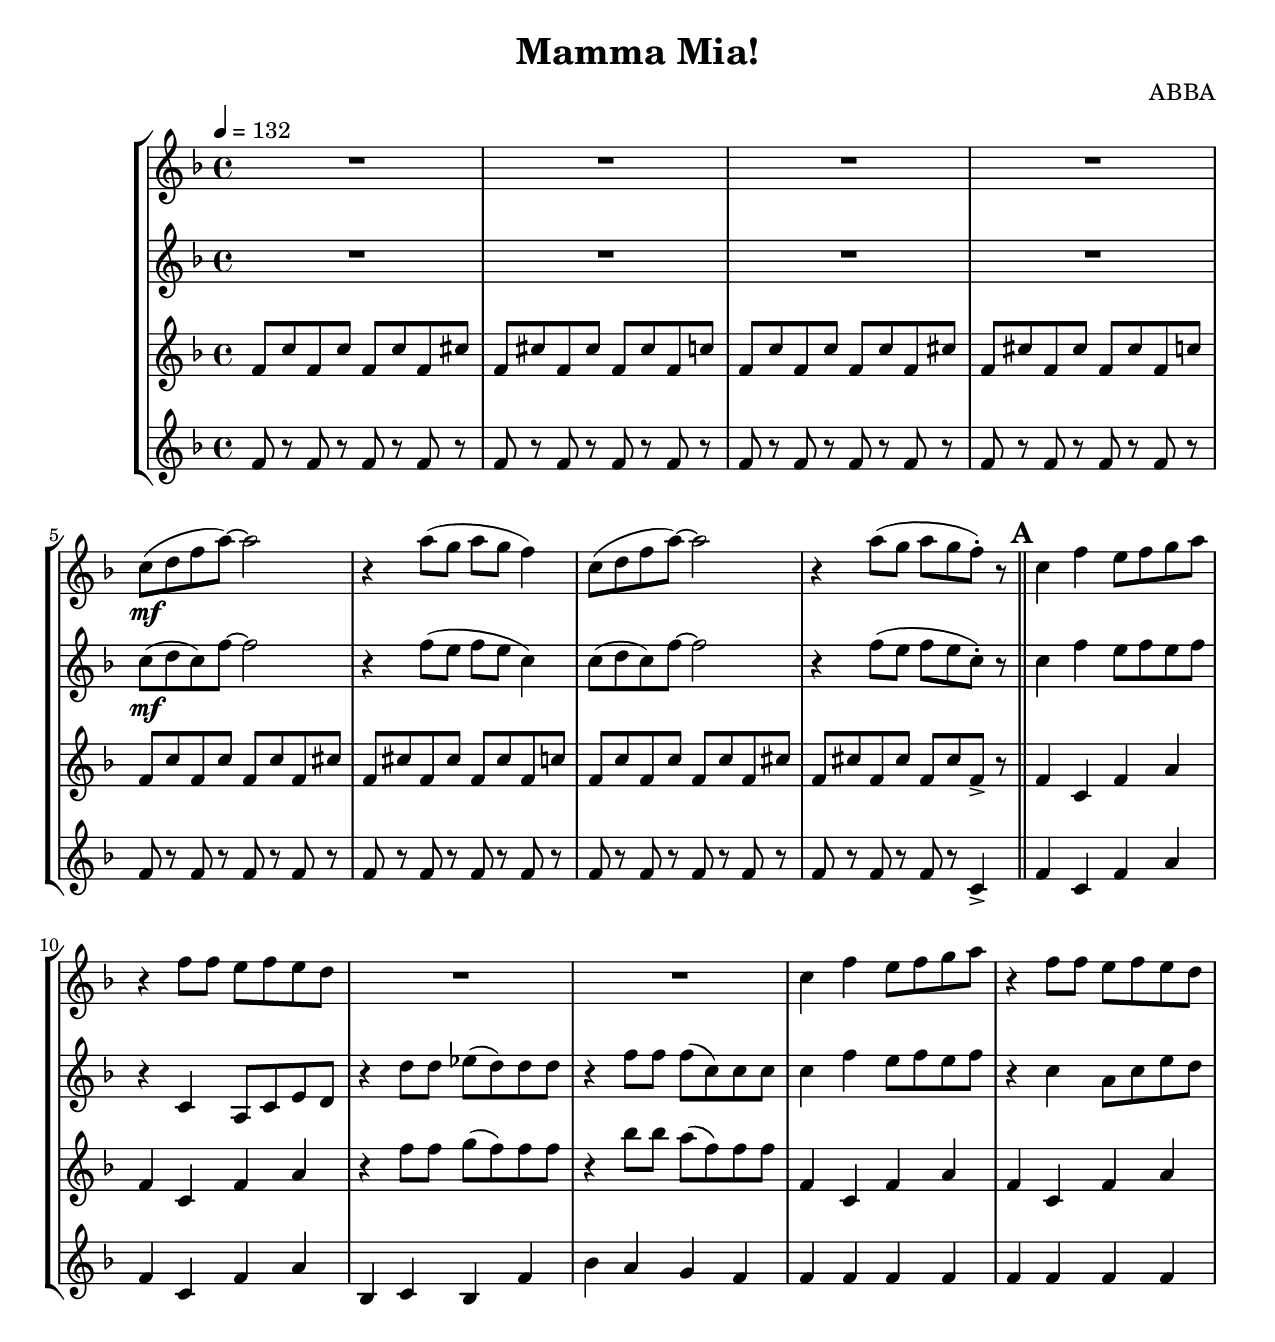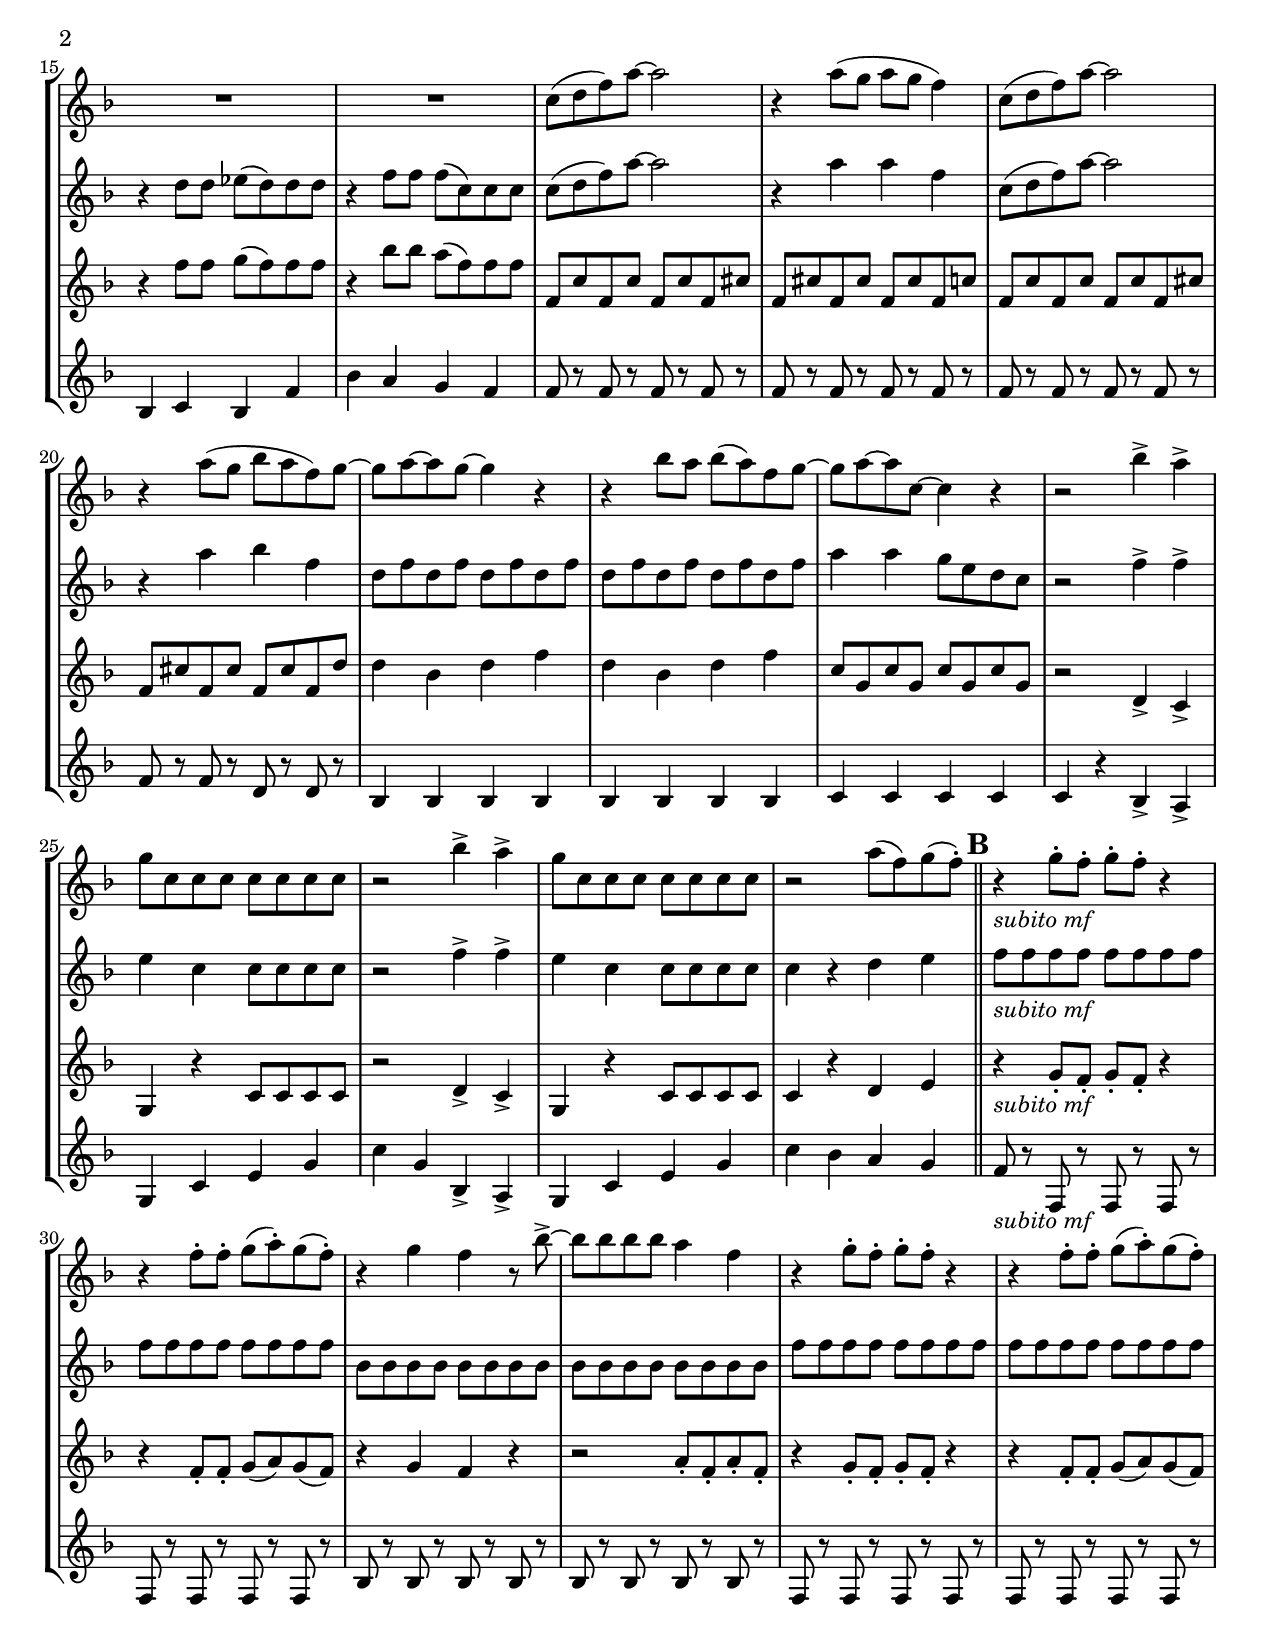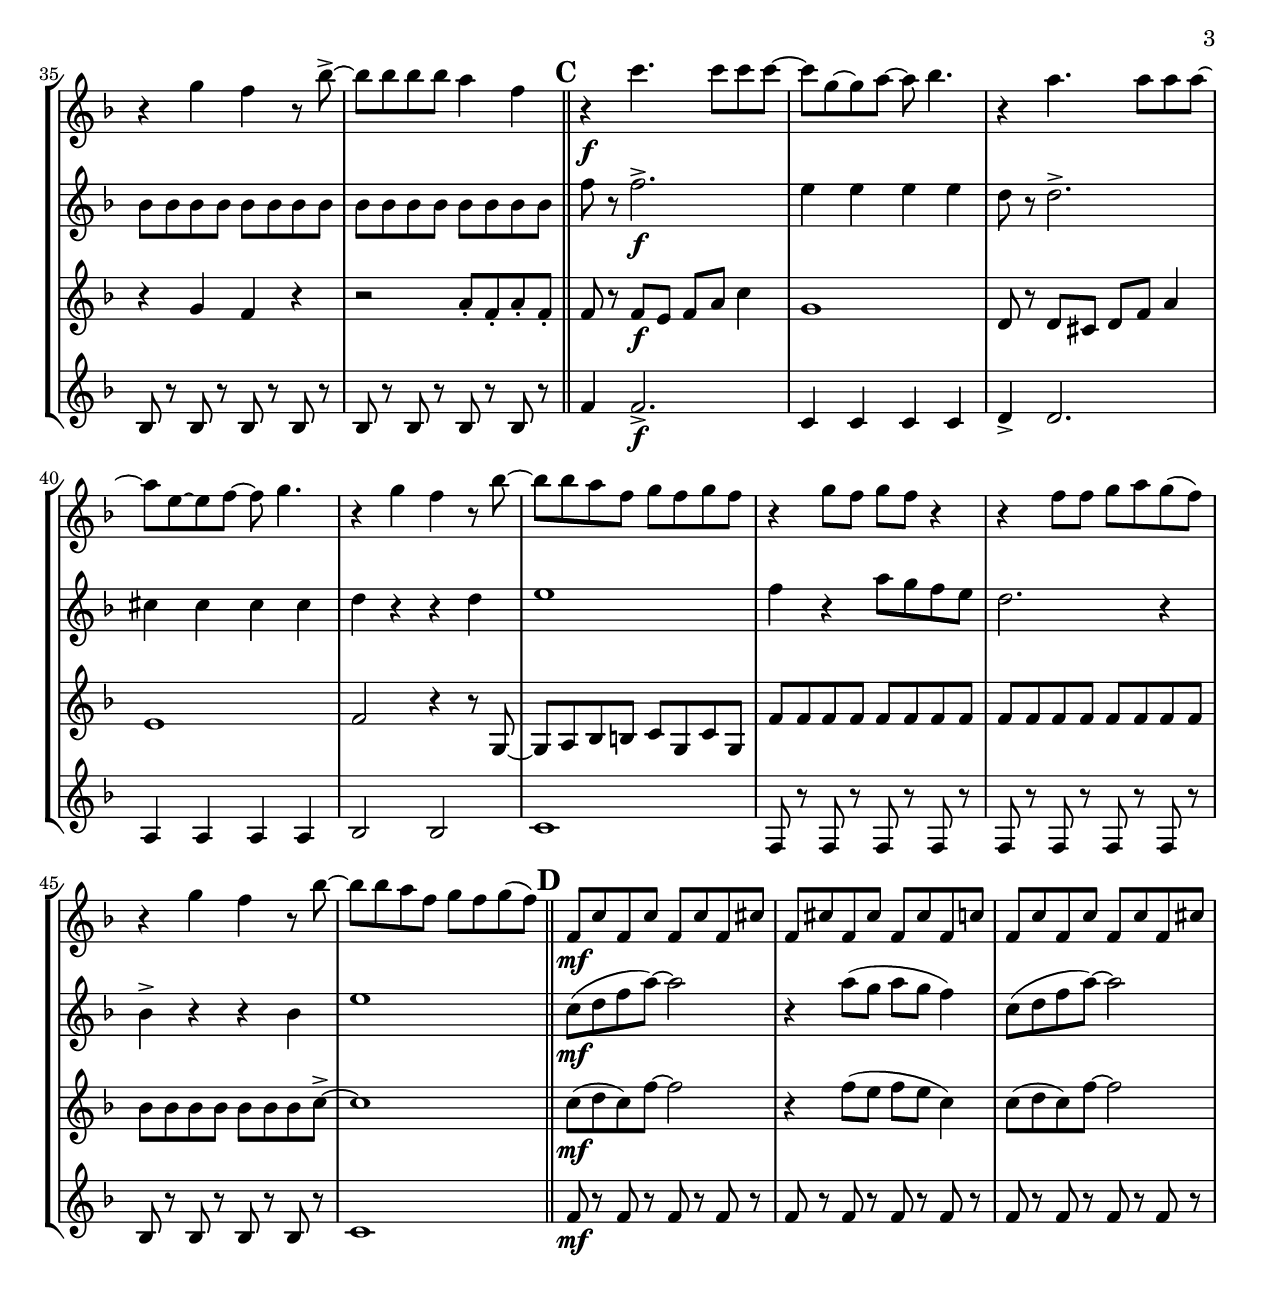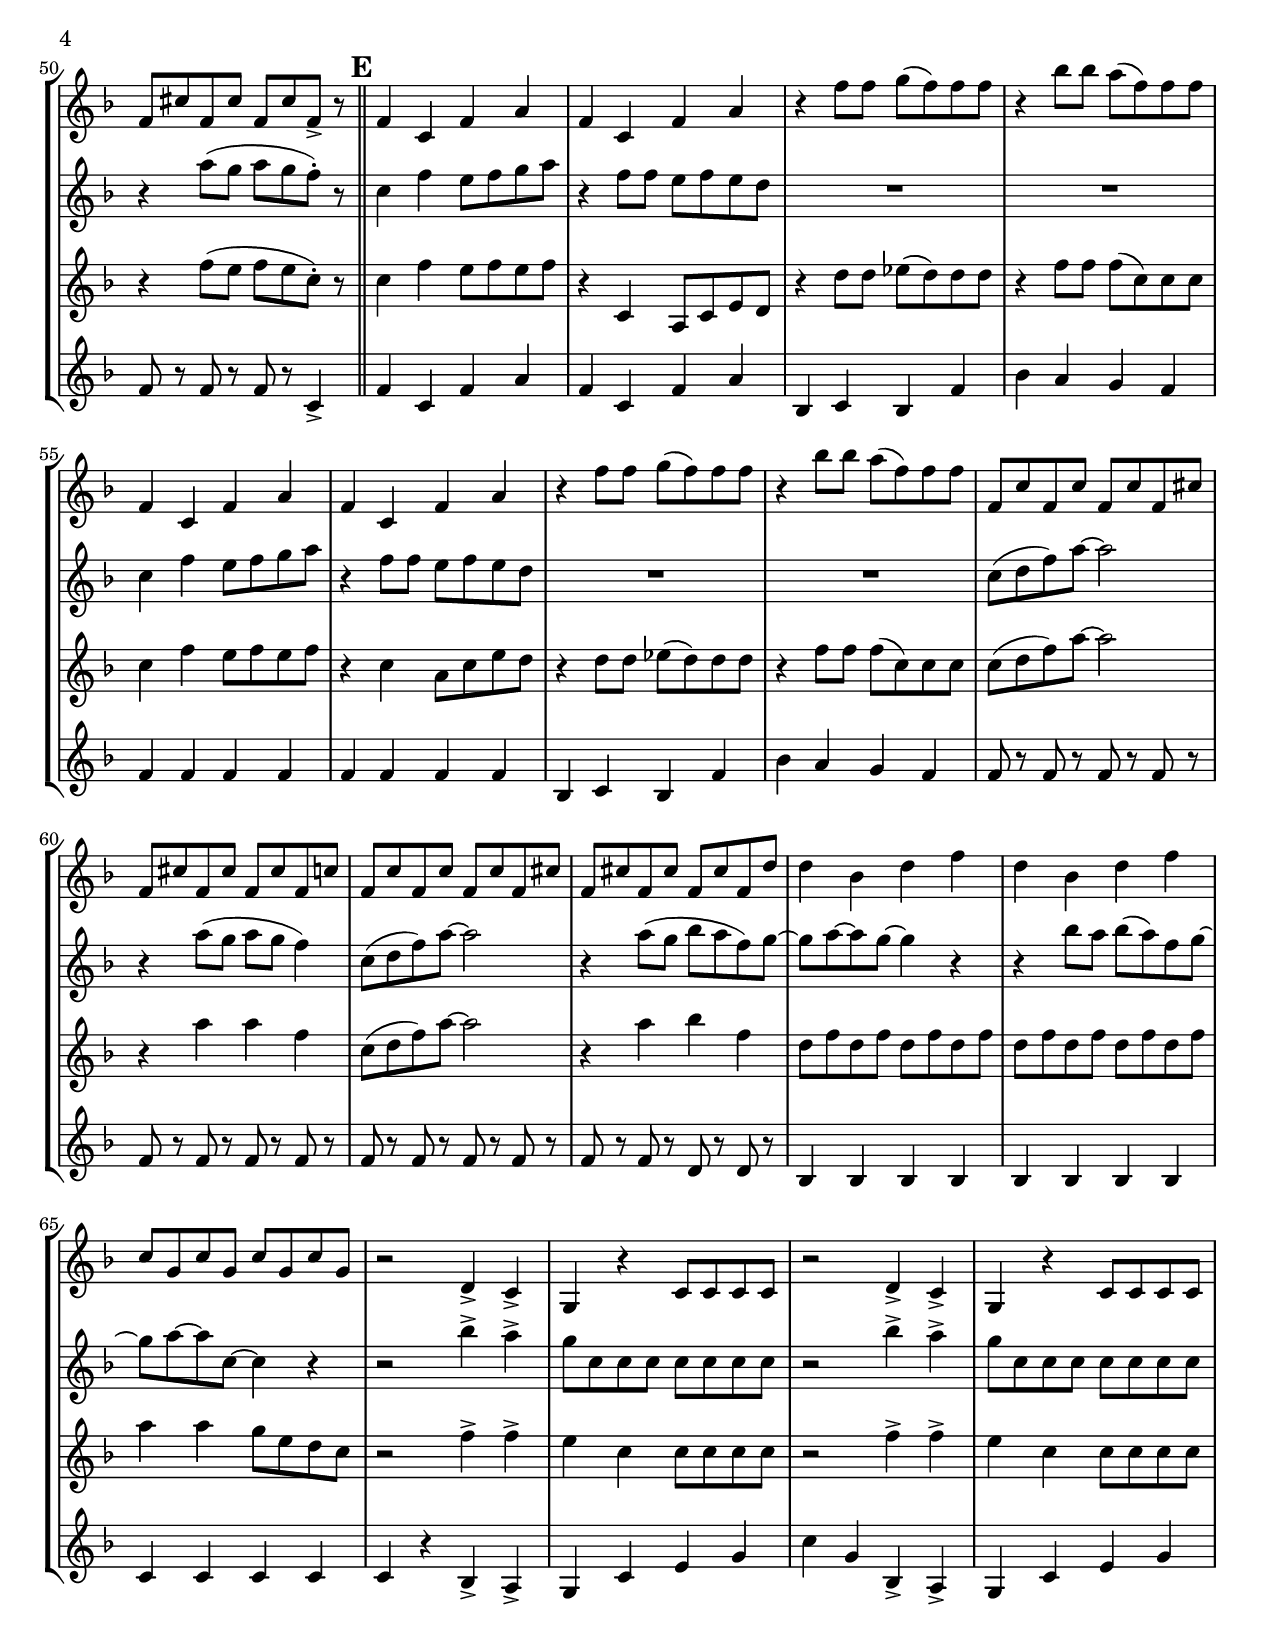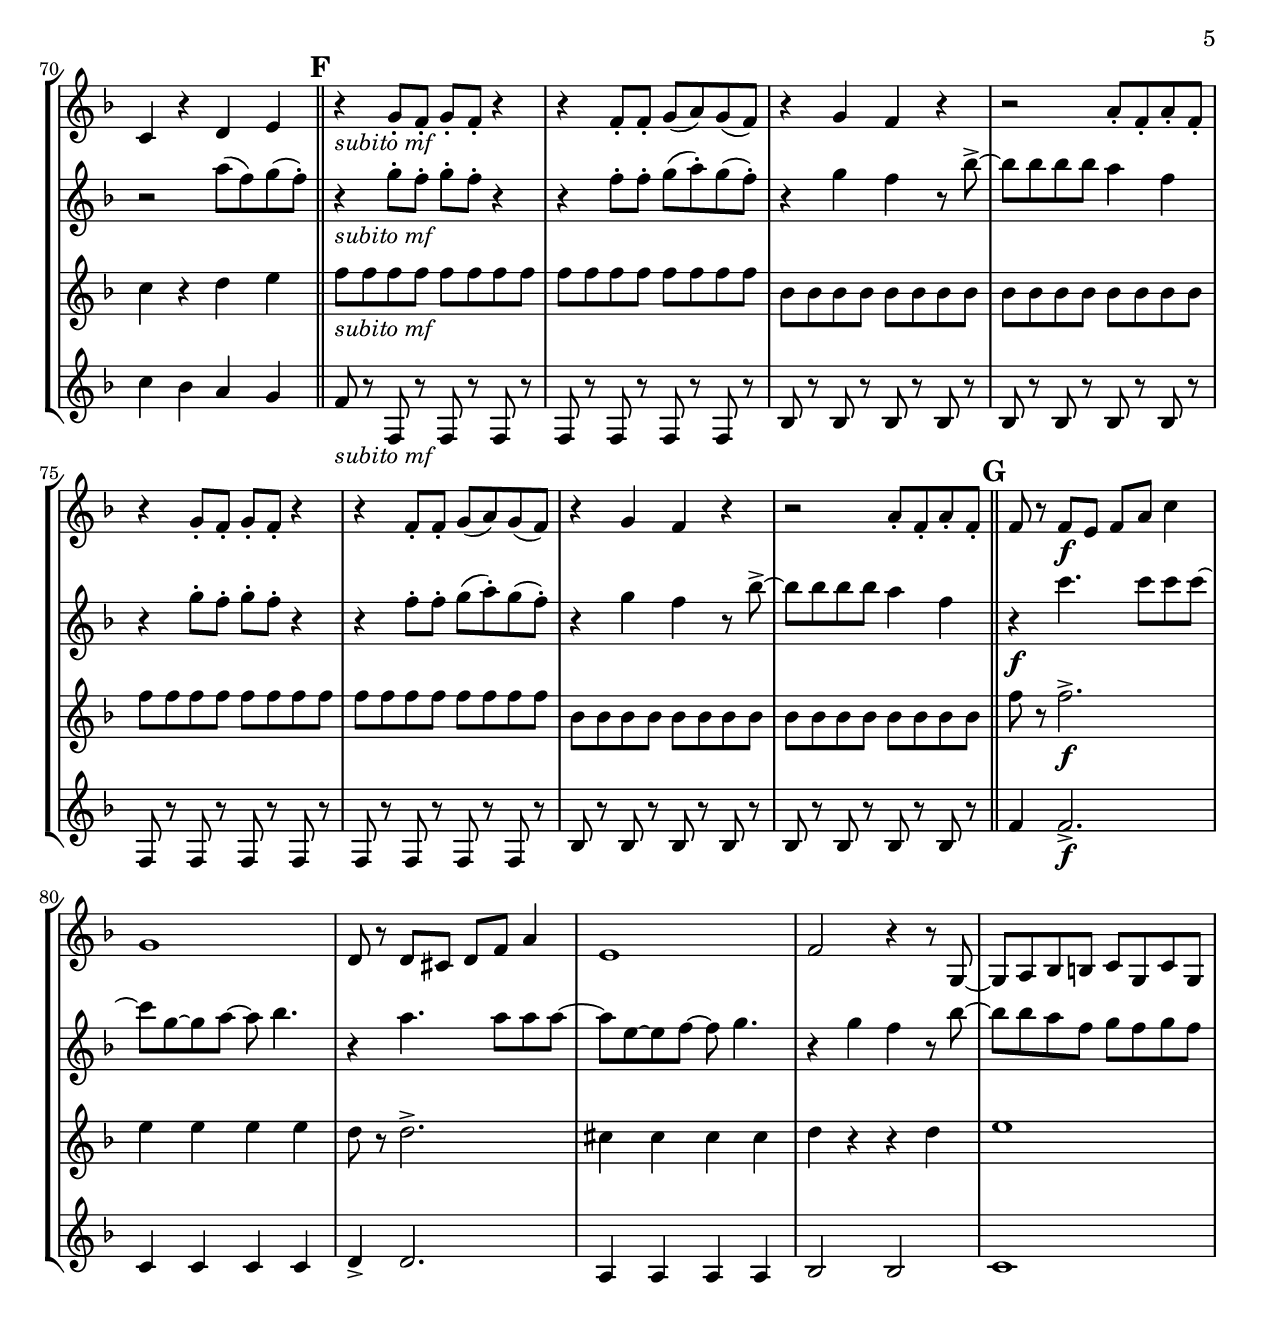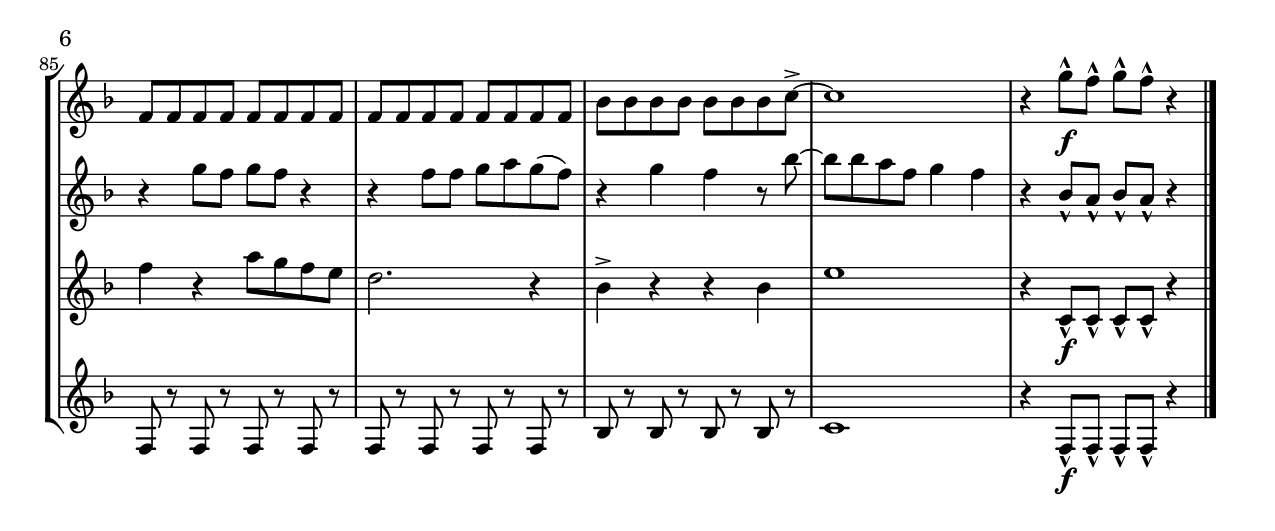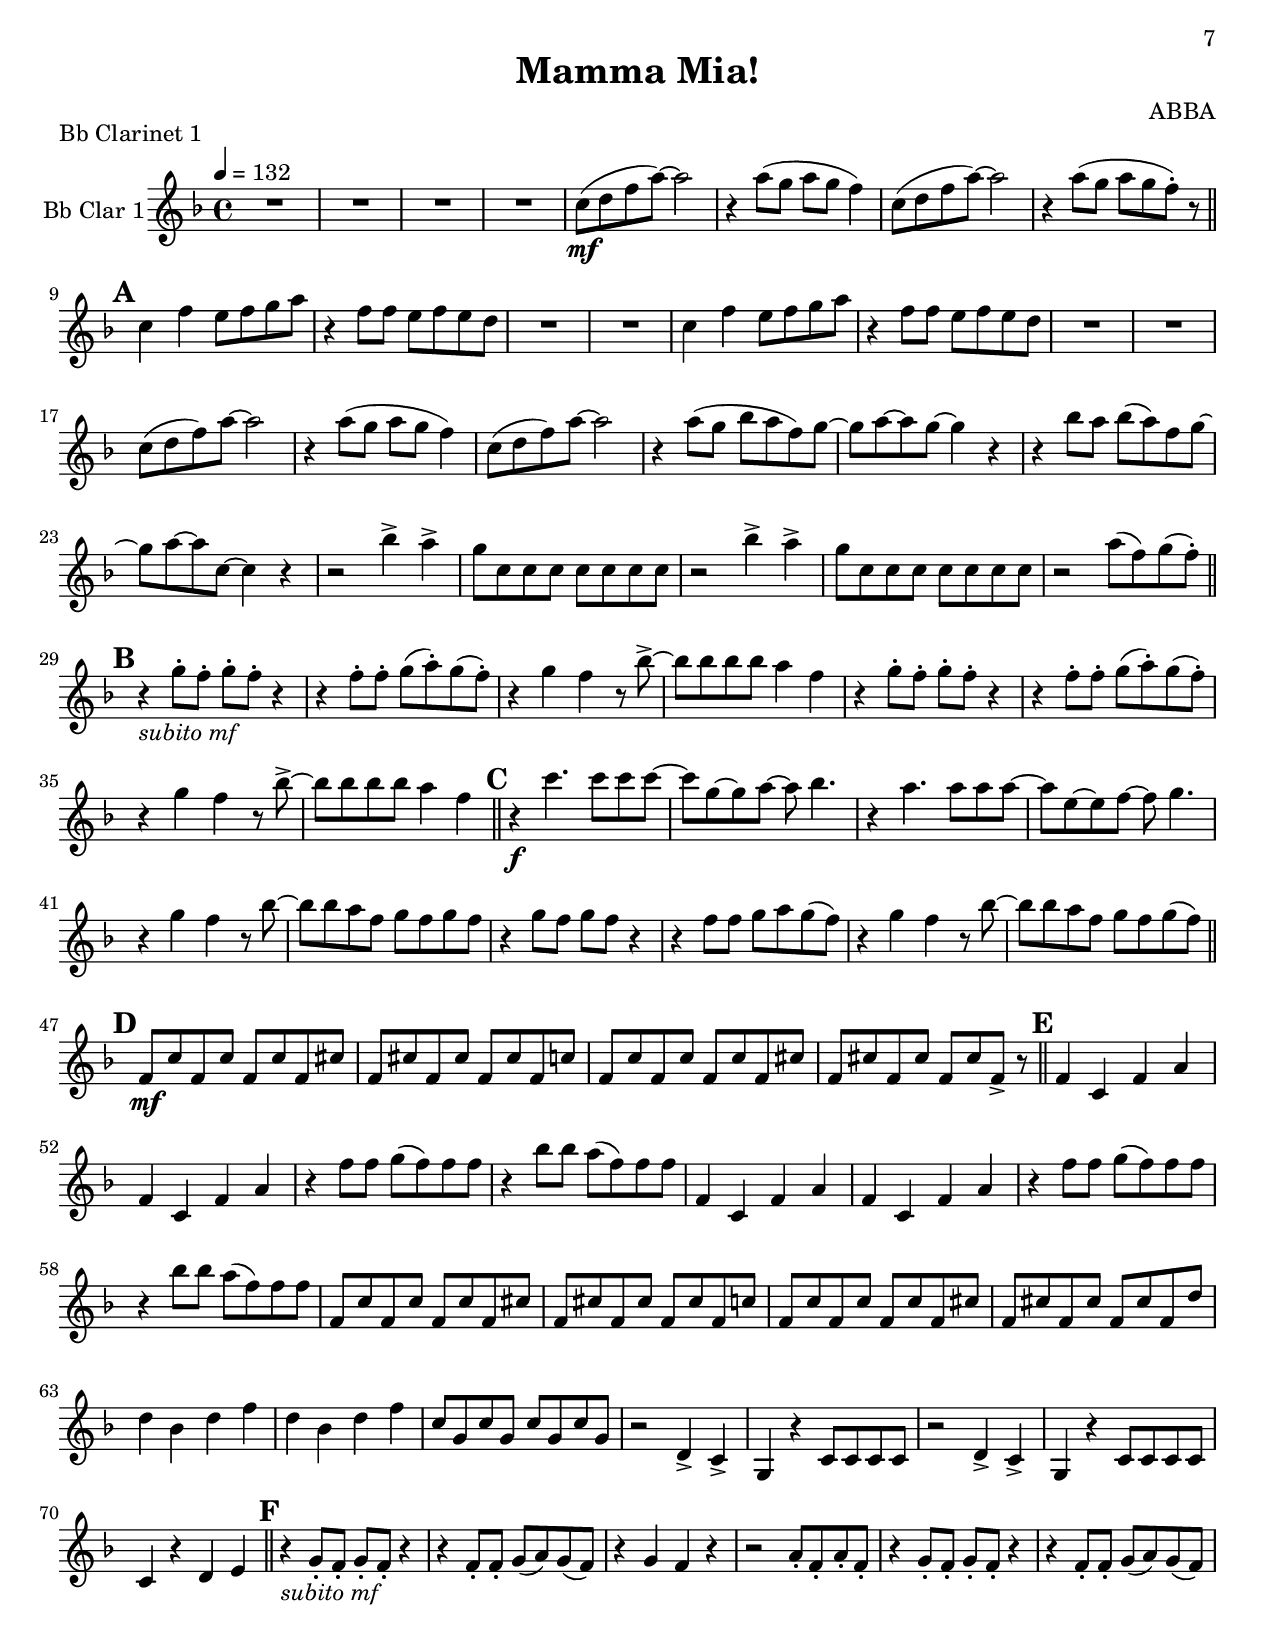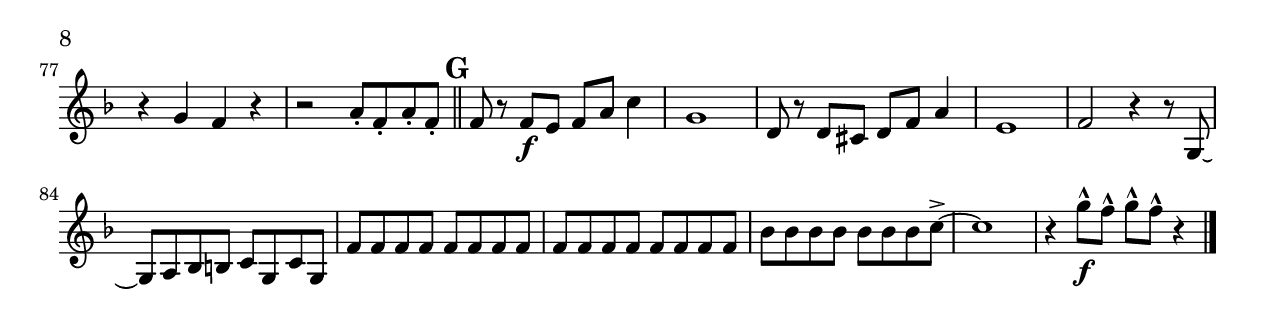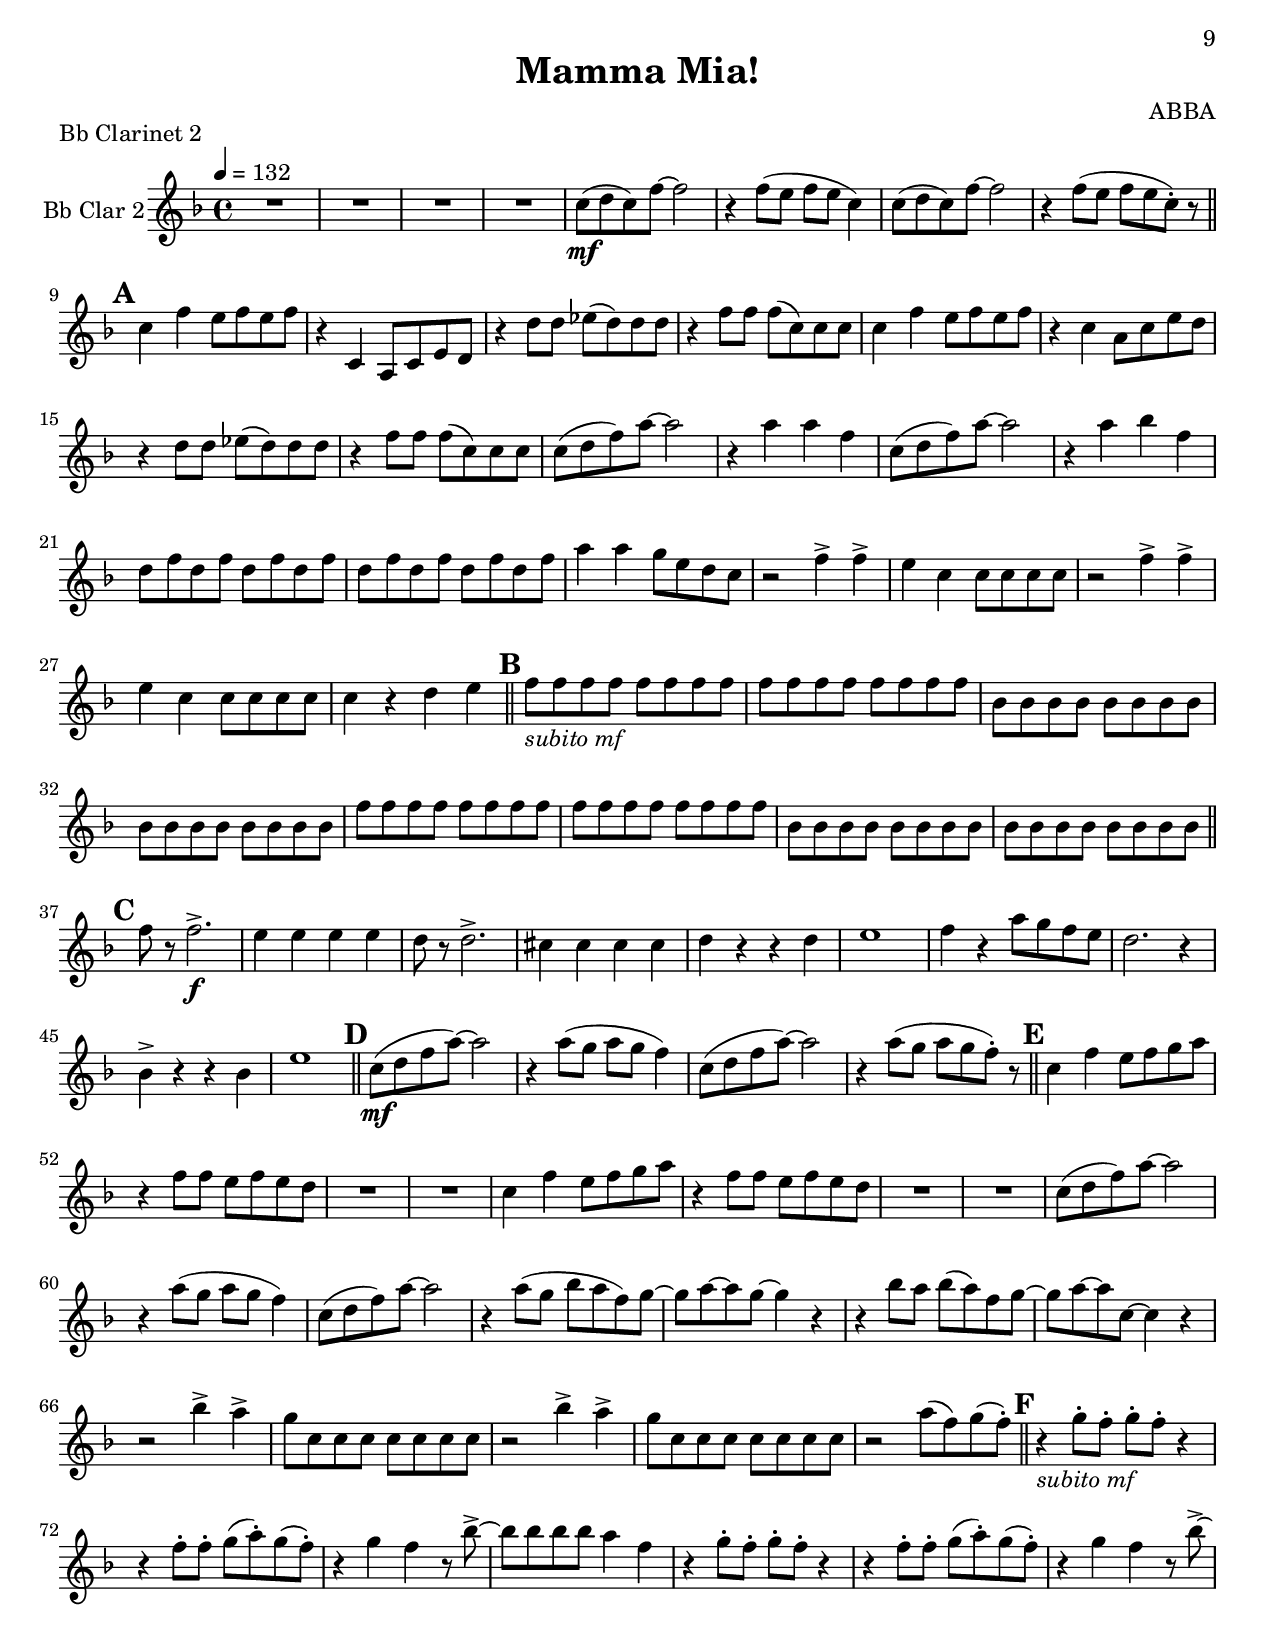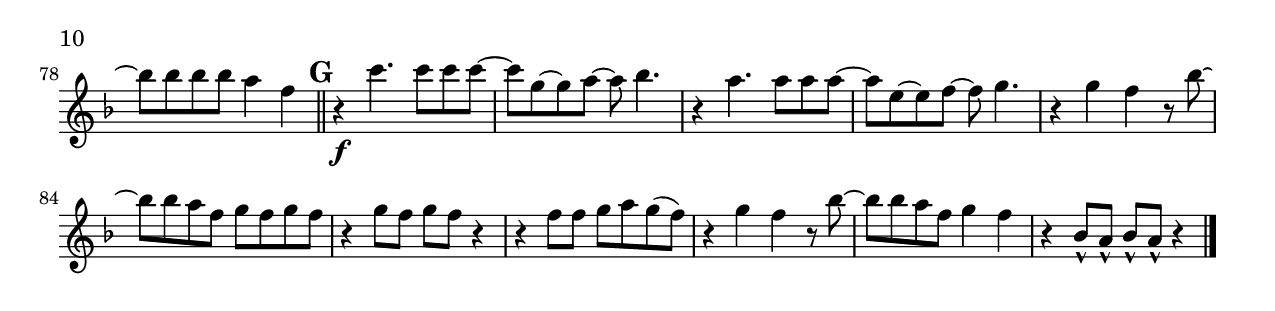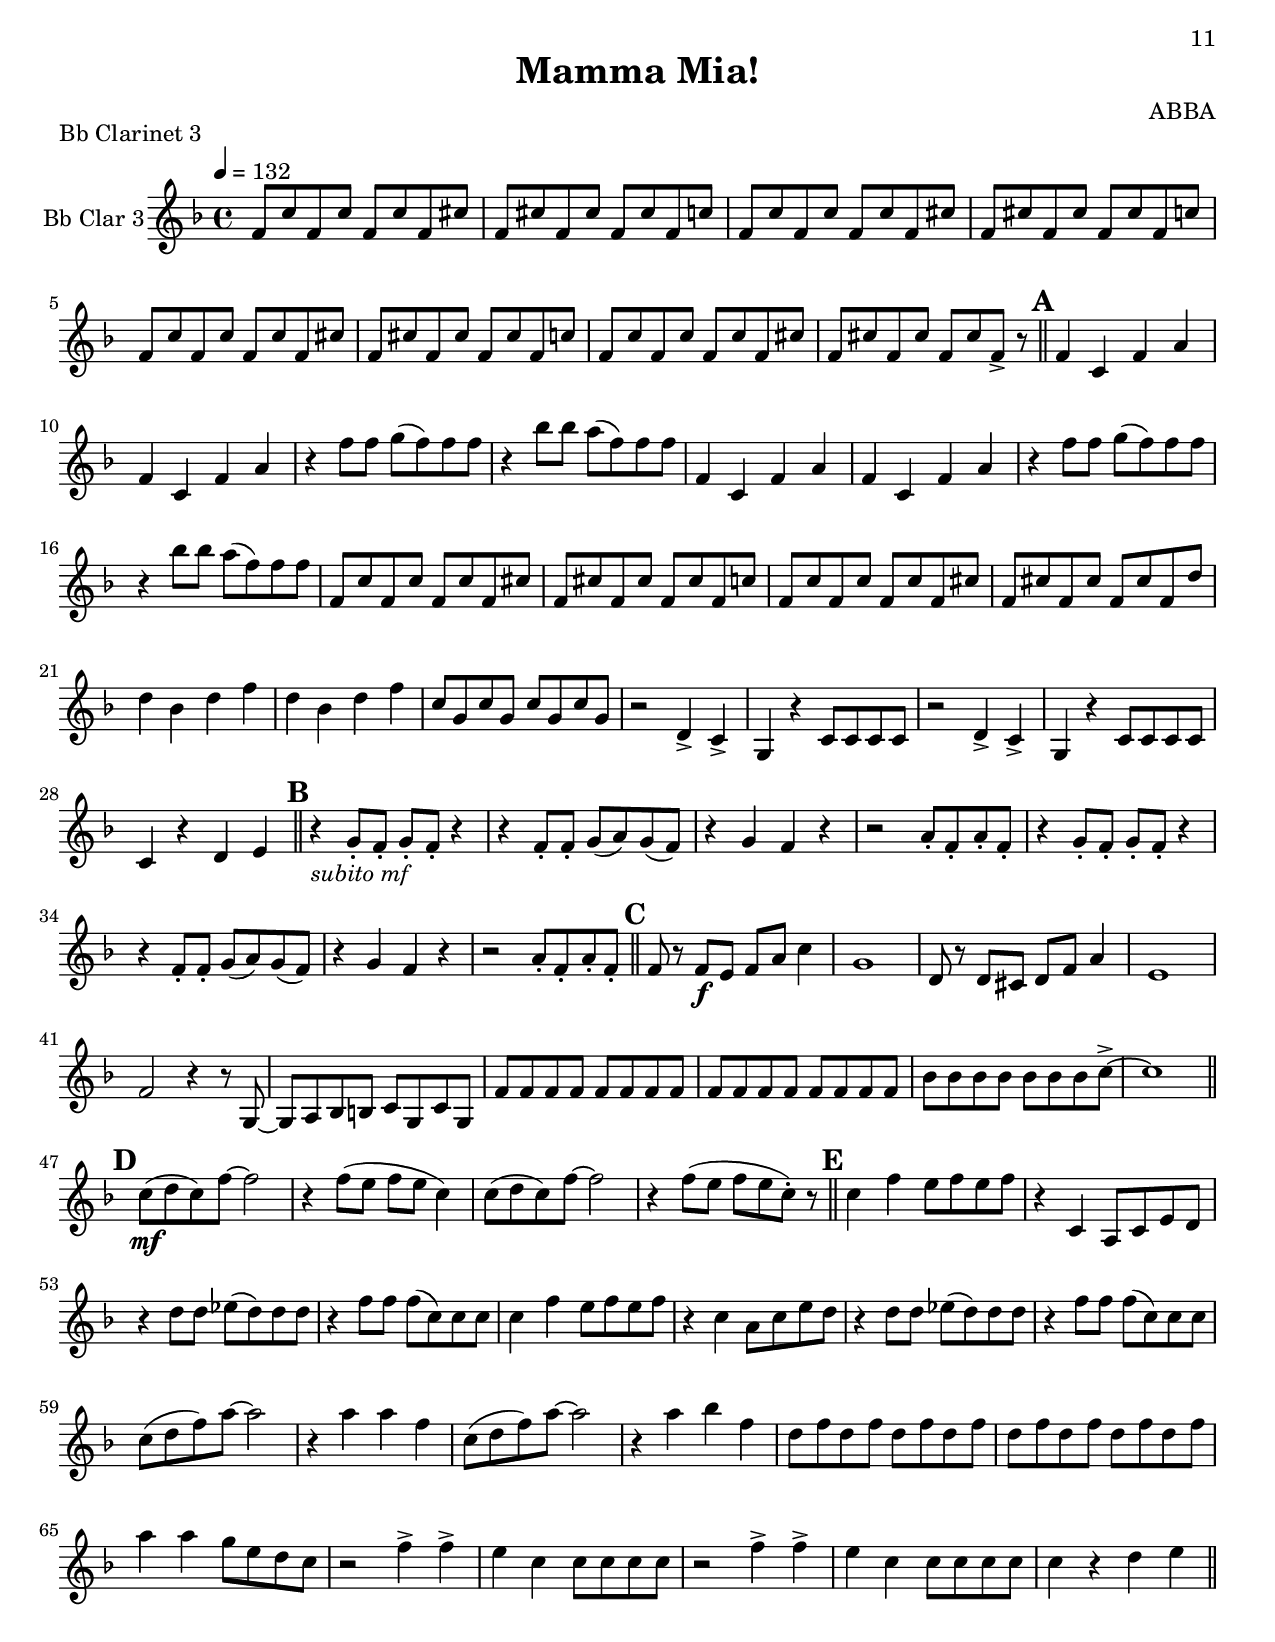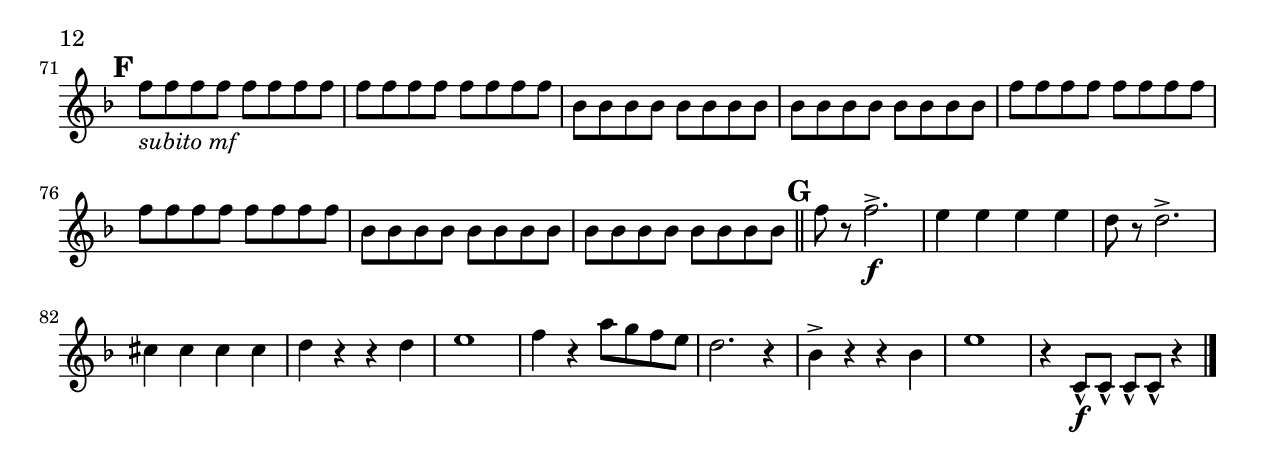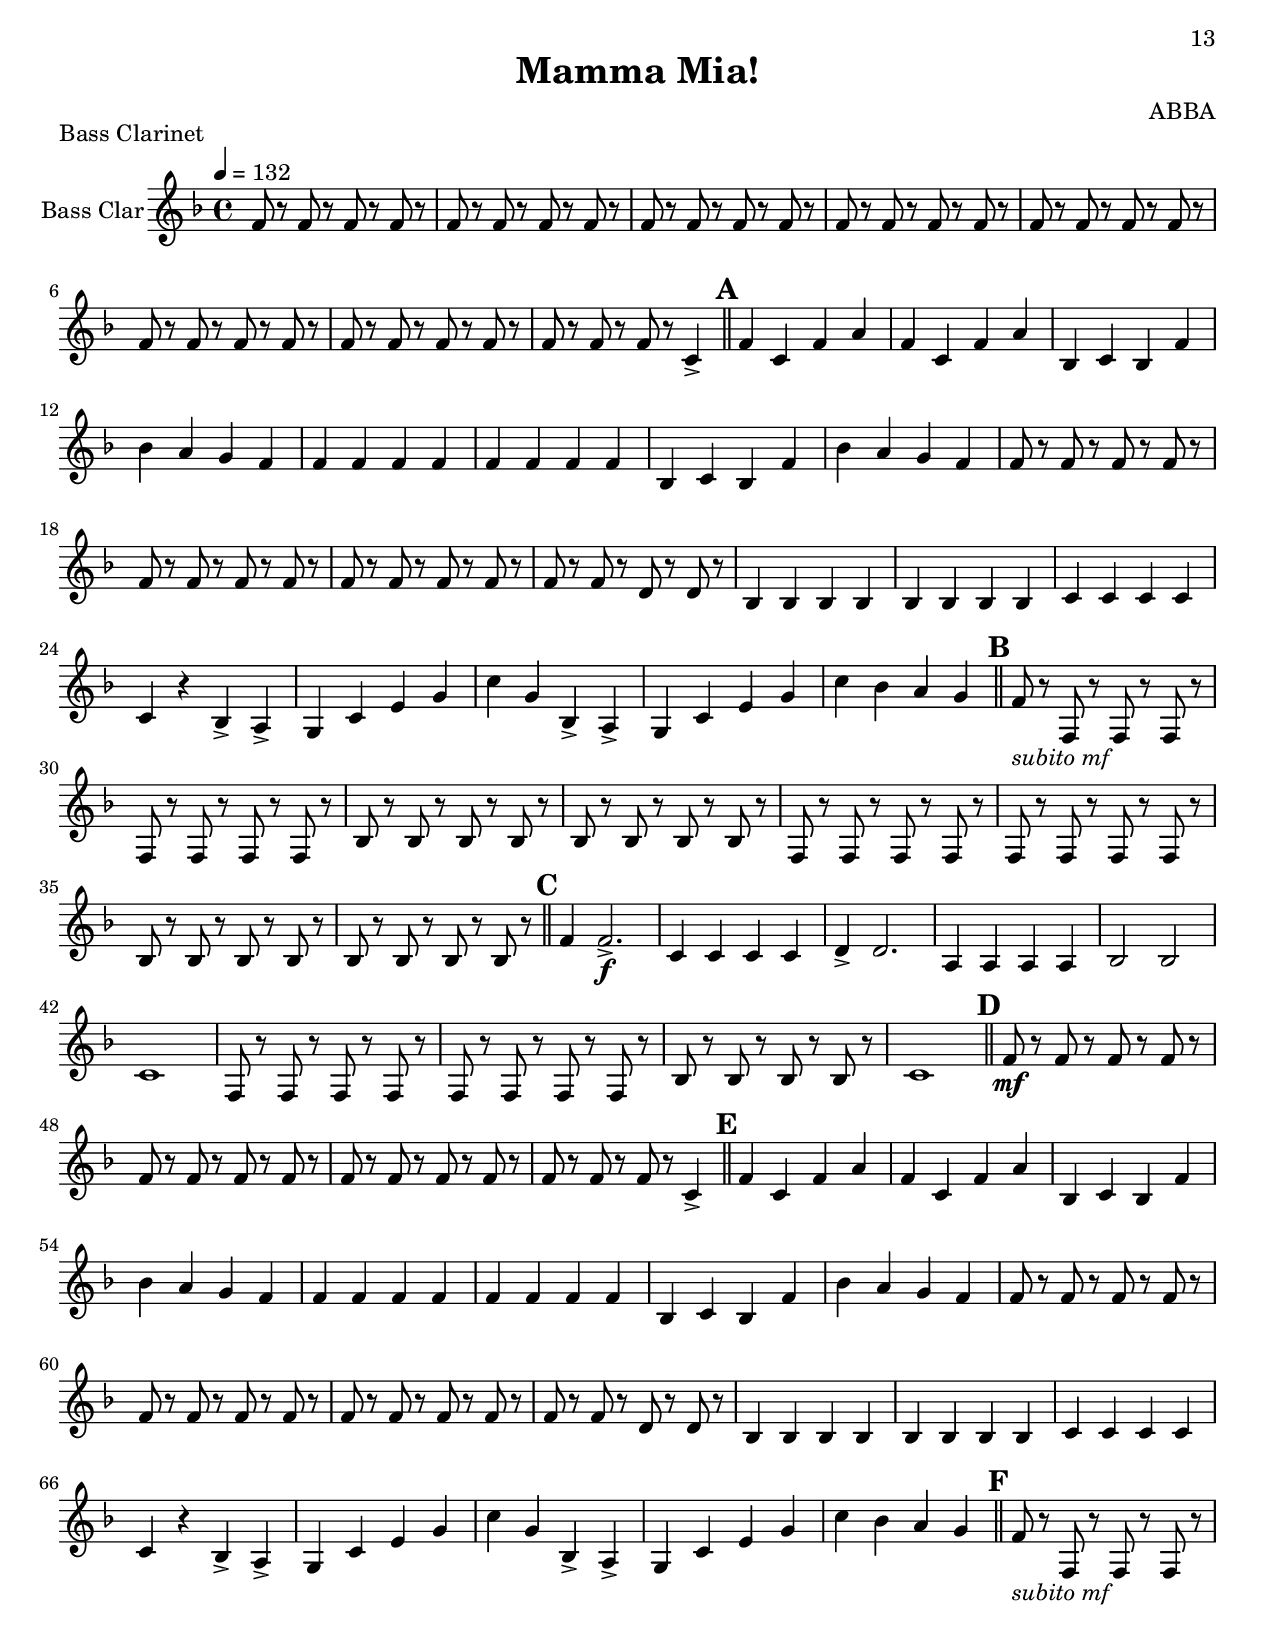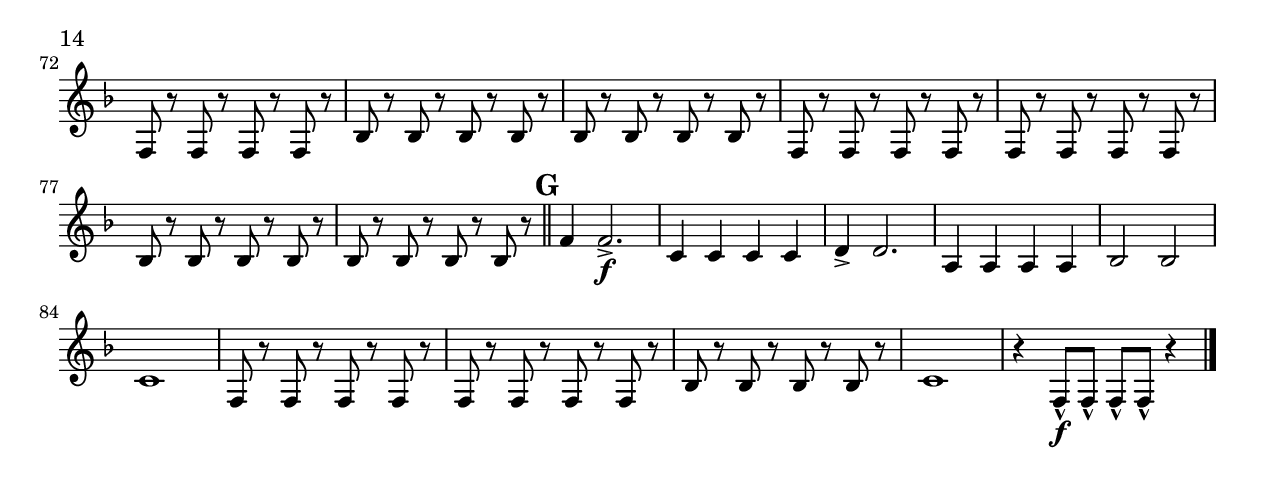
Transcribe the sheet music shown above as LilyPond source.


\version "2.16.0"
\include "english.ly"

\paper {
    #(set-paper-size "letter")
    ragged-last-bottom = ##t
}

common = {
    \time 4/4
    \key f \major
    \tempo 4 = 132
    \set Score.markFormatter = #format-mark-box-letters
}

cresc = \markup { \italic "cresc." }
dim   = \markup { \italic "dim." }
rit   = \markup { \italic "rit." }
submf = \markup { \italic "subito mf" }

clar_i = \relative c'' {
    \common
    R1 |
    R1 |
    R1 |
    R1 |
    c8(\mf d f a)~a2 |
    r4  a8( g a g f4) |
    c8( d f a)~a2 |
    r4  a8( g a g f8)-. r8 |

    \bar "||" \mark \default
    c4 f e8 f g a |
    r4 f8 f e f e d |
    R1 |
    R1 |
    c4 f e8 f g a |
    r4 f8 f e f e d |
    R1 |
    R1 |

    c8( d f) a~a2 |
    r4  a8( g a g f4) |
    c8( d f) a~a2 |
    r4  a8( g bf a f8) g8~ |
    g8 a~a g~g4 r4 |
    r4 bf8 a bf( a) f g~ |
    g8 a~a c,~c4 r4 |
    r2 bf'4-> a-> |
    g8 c, c c c c c c |
    r2 bf'4-> a-> |
    g8 c, c c c c c c |
    r2 a'8( f) g( f)-. |

    % Chorus 1.

    \bar "||" \mark \default
    r4_\submf g8-. f-. g-. f-. r4 |
    r4 f8-. f-. g( a)-. g( f)-. |
    r4 g4 f4 r8 bf8~-> |
    bf8 bf bf bf a4 f4 |
    r4 g8-. f-. g-. f-. r4 |
    r4 f8-. f-. g( a)-. g( f)-. |
    r4 g4 f4 r8 bf8~-> |
    bf8 bf bf bf a4 f4 |

    \bar "||" \mark \default
    r4\f c'4. c8 c c~ |
    c8 g~g a~a bf4. |
    r4 a4. a8 a a~ |
    a8 e~e f~f g4. |
    r4 g4  f4 r8 bf8~ |
    bf8 bf8 a f g f g f |
    r4  g8 f g f r4 |
    r4 f8 f g a g( f) |
    r4 g4 f4 r8 bf8~ |
    bf8 bf8 a f g f g( f) |
    
    \bar "||" \mark \default
    f,8\mf c' f, c' f, c' f, cs' |
    f,8 cs' f, cs' f, cs' f, c' |
    f,8 c' f, c' f, c' f, cs' |
    f,8 cs' f, cs' f, cs' f,-> r8 |

    % Second verse

    \bar "||" \mark \default
    f4 c f a |
    f4 c f a |
    r4 f'8 f g( f) f f |
    r4 bf8 bf a( f) f f |
    f,4 c f a |
    f4 c f a |
    r4 f'8 f g( f) f f |
    r4 bf8 bf a( f) f f |

    f,8 c' f, c' f, c' f, cs' |
    f,8 cs' f, cs' f, cs' f, c' |
    f,8 c' f, c' f, c' f, cs' |
    f,8 cs' f, cs' f, cs' f, d' |

    d4 bf d f |
    d4 bf d f |
    c8 g c g c g c g |
    r2 d4-> c-> |
    g4 r4 c8 c c c |
    r2 d4-> c-> |
    g4 r4 c8 c c c |
    c4 r4 d e |

    % Chorus 2

    \bar "||" \mark \default
    r4_\submf g8-. f-. g-. f-. r4 |
    r4 f8-. f-. g( a) g( f) |
    r4 g4 f4 r4 |
    r2 a8-. f-. a-. f-. |
    r4 g8-. f-. g-. f-. r4 |
    r4 f8-. f-. g( a) g( f) |
    r4 g4 f4 r4 |
    r2 a8-. f-. a-. f-. |

    \bar "||" \mark \default
    f8 r8 f\f e f a c4 |
    g1 |
    d8 r8 d cs d f a4 |
    e1 |
    f2 r4 r8 g,8~  |
    g8 a bf b c g c g |
    f'8 f f f f f f f |
    f8 f f f f f f f |
    bf8 bf bf bf bf bf bf c->~ |
    c1 |

    r4 g'8-^\f f-^ g-^ f-^ r4 
    
    \bar "|."
}


clar_ii = \relative c'' {
    \common
    R1 |
    R1 |
    R1 |
    R1 |
    c8(\mf d c) f~f2 |
    r4 f8( e f e c4) |
    c8( d c) f~f2 |
    r4 f8( e f e c8)-. r8 |

    % Verse

    \bar "||" \mark \default
    c4 f e8 f e f |
    r4 c,4 a8 c e d |
    r4 d'8 d ef( d) d d |
    r4 f8 f f( c) c c |
    c4 f e8 f e f |
    r4 c4 a8 c e d |
    r4 d8 d ef( d) d d |
    r4 f8 f f( c) c c |

    c8( d f) a~a2 |
    r4  a4 a f4 |
    c8( d f) a~a2 |
    r4  a4 bf f |

    d8 f d f d f d f |
    d8 f d f d f d f |
    a4 a g8 e d c |
    r2 f4-> f4-> |
    e4 c4 c8 c c c |
    r2 f4-> f4-> |
    e4 c4 c8 c c c |
    c4 r d e |

    % Chorus 1

    \bar "||" \mark \default
    f8_\submf f f f f f f f |
    f8 f f f f f f f |
    bf,8 bf bf bf bf bf bf bf |
    bf8 bf bf bf bf bf bf bf |
    f'8 f f f f f f f |
    f8 f f f f f f f |
    bf,8 bf bf bf bf bf bf bf |
    bf8 bf bf bf bf bf bf bf |

    \bar "||" \mark \default
    f'8 r8 f2.->\f |
    e4 e e e |
    d8 r8 d2.-> |
    cs4 cs cs cs |
    d4 r4 r4 d4 |
    e1 |
    f4 r4 a8 g f e |
    d2. r4 |
    bf4-> r4 r4 bf4 |
    e1 |

    \bar "||" \mark \default
    c8(\mf d f a)~a2 |
    r4  a8( g a g f4) |
    c8( d f a)~a2 |
    r4  a8( g a g f8)-. r8 |

    \bar "||" \mark \default
    c4 f e8 f g a |
    r4 f8 f e f e d |
    R1 |
    R1 |
    c4 f e8 f g a |
    r4 f8 f e f e d |
    R1 |
    R1 |

    c8( d f) a~a2 |
    r4  a8( g a g f4) |
    c8( d f) a~a2 |
    r4  a8( g bf a f8) g8~ |
    g8 a~a g~g4 r4 |
    r4 bf8 a bf( a) f g~ |
    g8 a~a c,~c4 r4 |
    r2 bf'4-> a-> |
    g8 c, c c c c c c |
    r2 bf'4-> a-> |
    g8 c, c c c c c c |
    r2 a'8( f) g( f)-. |

    % Chorus 1.

    \bar "||" \mark \default
    r4_\submf g8-. f-. g-. f-. r4 |
    r4 f8-. f-. g( a)-. g( f)-. |
    r4 g4 f4 r8 bf8~-> |
    bf8 bf bf bf a4 f4 |
    r4 g8-. f-. g-. f-. r4 |
    r4 f8-. f-. g( a)-. g( f)-. |
    r4 g4 f4 r8 bf8~-> |
    bf8 bf bf bf a4 f4 |

    \bar "||" \mark \default
    r4\f c'4. c8 c c~ |
    c8 g~g a~a bf4. |
    r4 a4. a8 a a~ |
    a8 e~e f~f g4. |
    r4 g4  f4 r8 bf8~ |
    bf8 bf8 a f g f g f |
    r4  g8 f g f r4 |
    r4 f8 f g a g( f) |
    r4 g4 f4 r8 bf8~ |
    bf8 bf8 a f g4 f4 |
    
    r4 bf,8-^ a-^ bf-^ a-^ r4 
    \bar "|."
}


clar_iii = \relative c' {
    \common
    f8 c' f, c' f, c' f, cs' |
    f,8 cs' f, cs' f, cs' f, c' |
    f,8 c' f, c' f, c' f, cs' |
    f,8 cs' f, cs' f, cs' f, c' |
    f,8 c' f, c' f, c' f, cs' |
    f,8 cs' f, cs' f, cs' f, c' |
    f,8 c' f, c' f, c' f, cs' |
    f,8 cs' f, cs' f, cs' f,-> r8 |

    % First verse

    \bar "||" \mark \default
    f4 c f a |
    f4 c f a |
    r4 f'8 f g( f) f f |
    r4 bf8 bf a( f) f f |
    f,4 c f a |
    f4 c f a |
    r4 f'8 f g( f) f f |
    r4 bf8 bf a( f) f f |

    f,8 c' f, c' f, c' f, cs' |
    f,8 cs' f, cs' f, cs' f, c' |
    f,8 c' f, c' f, c' f, cs' |
    f,8 cs' f, cs' f, cs' f, d' |

    d4 bf d f |
    d4 bf d f |
    c8 g c g c g c g |
    r2 d4-> c-> |
    g4 r4 c8 c c c |
    r2 d4-> c-> |
    g4 r4 c8 c c c |
    c4 r4 d e |

    % Chorus 1

    \bar "||" \mark \default
    r4_\submf g8-. f-. g-. f-. r4 |
    r4 f8-. f-. g( a) g( f) |
    r4 g4 f4 r4 |
    r2 a8-. f-. a-. f-. |
    r4 g8-. f-. g-. f-. r4 |
    r4 f8-. f-. g( a) g( f) |
    r4 g4 f4 r4 |
    r2 a8-. f-. a-. f-. |

    \bar "||" \mark \default
    f8 r8 f\f e f a c4 |
    g1 |
    d8 r8 d cs d f a4 |
    e1 |
    f2 r4 r8 g,8~  |
    g8 a bf b c g c g |
    f'8 f f f f f f f |
    f8 f f f f f f f |
    bf8 bf bf bf bf bf bf c->~ |
    c1 |

    \bar "||" \mark \default
    c8(\mf d c) f~f2 |
    r4 f8( e f e c4) |
    c8( d c) f~f2 |
    r4 f8( e f e c8)-. r8 |

    % Verse

    \bar "||" \mark \default
    c4 f e8 f e f |
    r4 c,4 a8 c e d |
    r4 d'8 d ef( d) d d |
    r4 f8 f f( c) c c |
    c4 f e8 f e f |
    r4 c4 a8 c e d |
    r4 d8 d ef( d) d d |
    r4 f8 f f( c) c c |

    c8( d f) a~a2 |
    r4  a4 a f4 |
    c8( d f) a~a2 |
    r4  a4 bf f |

    d8 f d f d f d f |
    d8 f d f d f d f |
    a4 a g8 e d c |
    r2 f4-> f4-> |
    e4 c4 c8 c c c |
    r2 f4-> f4-> |
    e4 c4 c8 c c c |
    c4 r d e |

    % Chorus 1

    \bar "||" \mark \default
    f8_\submf f f f f f f f |
    f8 f f f f f f f |
    bf,8 bf bf bf bf bf bf bf |
    bf8 bf bf bf bf bf bf bf |
    f'8 f f f f f f f |
    f8 f f f f f f f |
    bf,8 bf bf bf bf bf bf bf |
    bf8 bf bf bf bf bf bf bf |

    \bar "||" \mark \default
    f'8 r8 f2.->\f |
    e4 e e e |
    d8 r8 d2.-> |
    cs4 cs cs cs |
    d4 r4 r4 d4 |
    e1 |
    f4 r4 a8 g f e |
    d2. r4 |
    bf4-> r4 r4 bf4 |
    e1 |

    r4 c,8-^\f c-^ c-^ c-^ r4

    \bar "|."
}

clar_bass = \relative c' {
    \common
    f8 r f r f r f r |
    f8 r f r f r f r |
    f8 r f r f r f r |
    f8 r f r f r f r |
    f8 r f r f r f r |
    f8 r f r f r f r |
    f8 r f r f r f r |
    f8 r f r f r c4-> |

    % First verse.

    \bar "||" \mark \default
    f4 c f a  |
    f4 c f a  |
    bf,4 c bf f' |
    bf4 a g f |

    f4 f f f  |
    f4 f f f  |
    bf,4 c bf f' |
    bf4 a g f |

    f8 r f r f r f r |
    f8 r f r f r f r |
    f8 r f r f r f r |
    f8 r f r d r d r |
    bf4 bf bf bf |
    bf4 bf bf bf |
    c4 c c c |
    c4 r4 bf4-> a-> |

    g4 c e g |
    c g bf,4-> a-> |
    g4 c e g |
    c4 bf a g |

    % Chorus 1

    \bar "||"  \mark \default
    f8_\submf r f, r f r f r |
    f8 r f r f r f r |
    bf8 r bf r bf r bf r |
    bf8 r bf r bf r bf r |
    f8 r f r f r f r |
    f8 r f r f r f r |
    bf8 r bf r bf r bf r |
    bf8 r bf r bf r bf r |

    \bar "||" \mark \default
    f'4 f2.->\f |
    c4 c c c |
    d4-> d2. |
    a4 a a a |
    bf2 bf |
    c1 |
    f,8 r f r f r f r |
    f r f r f r f r |
    bf8 r bf r bf r bf r |
    c1 |

    \bar "||" \mark \default
    f8\mf r f r f r f r |
    f8 r f r f r f r |
    f8 r f r f r f r |
    f8 r f r f r c4-> |

    % Second verse.

    \bar "||" \mark \default
    f4 c f a  |
    f4 c f a  |
    bf,4 c bf f' |
    bf4 a g f |
    f4 f f f  |
    f4 f f f  |
    bf,4 c bf f' |
    bf4 a g f |

    f8 r f r f r f r |
    f8 r f r f r f r |
    f8 r f r f r f r |
    f8 r f r d r d r |
    bf4 bf bf bf |
    bf4 bf bf bf |
    c4 c c c |
    c4 r4 bf4-> a-> |

    g4 c e g |
    c g bf,4-> a-> |
    g4 c e g |
    c4 bf a g |

    % Chorus 2

    \bar "||"  \mark \default
    f8_\submf r f, r f r f r |
    f8 r f r f r f r |
    bf8 r bf r bf r bf r |
    bf8 r bf r bf r bf r |
    f8 r f r f r f r |
    f8 r f r f r f r |
    bf8 r bf r bf r bf r |
    bf8 r bf r bf r bf r |

    \bar "||" \mark \default
    f'4 f2.->\f |
    c4 c c c |
    d4-> d2. |
    a4 a a a |
    bf2 bf |
    c1 |
    f,8 r f r f r f r |
    f r f r f r f r |
    bf8 r bf r bf r bf r |
    c1 |
    
    r4 f,8-^\f f-^ f-^ f-^ r4

    \bar "|."
}

\bookpart {

    \header {
        title = "Mamma Mia!"
        composer = "ABBA"
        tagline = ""
    }

    \score {
        \new StaffGroup <<
            \new Staff {
                \set instrumentName="Bb Clar 1"
                \set Staff.midiInstrument = #"clarinet"
                \clar_i
            }
            \new Staff  {
                \set instrumentName="Bb Clar 2"
                \set Staff.midiInstrument = #"clarinet"
                \clar_ii
            }
            \new Staff {
                \set instrumentName="Bb Clar 3"
                \set Staff.midiInstrument = #"clarinet"
                \clar_iii
            }
            \new Staff {
                \set instrumentName="Bass Clar"
                \set Staff.midiInstrument = #"baritone sax"
                \clar_bass
            }
            >>

        \layout { }

        \midi {}
    }
}

\paper {
    ragged-bottom = ##t
}

\bookpart {
    \header {
        title = "Mamma Mia!"
        composer = "ABBA"
        piece = "Bb Clarinet 1"
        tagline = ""
    }

    \score {
        \new Staff \with { instrumentName="Bb Clar 1" } \clar_i
    }
}

\bookpart {
    \header {
        title = "Mamma Mia!"
        composer = "ABBA"
        piece = "Bb Clarinet 2"
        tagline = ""
    }

    \score {
        \new Staff \with { instrumentName="Bb Clar 2" } \clar_ii
    }
}

\bookpart {
    \header {
        title = "Mamma Mia!"
        composer = "ABBA"
        piece = "Bb Clarinet 3"
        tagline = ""
    }

    \score {
        \new Staff \with { instrumentName="Bb Clar 3" } \clar_iii
    }
}

\bookpart {
    \header {
        title = "Mamma Mia!"
        composer = "ABBA"
        piece = "Bass Clarinet"
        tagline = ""
    }

    \score {
        \new Staff \with { instrumentName="Bass Clar" } \clar_bass
    }
}
